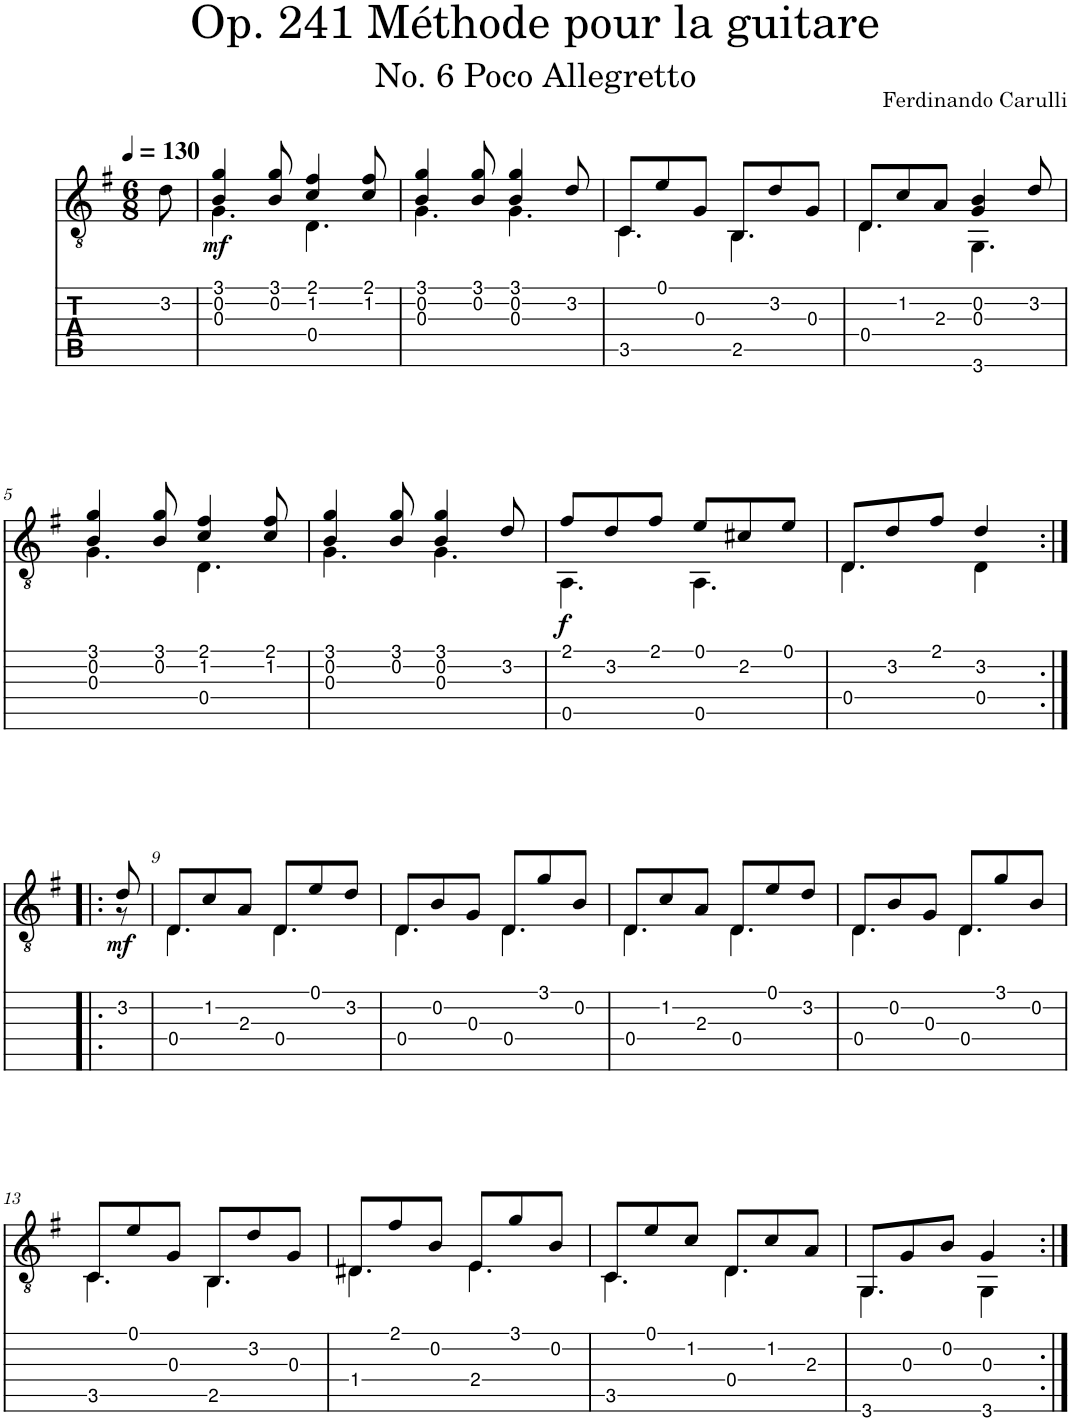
**kern	**kern	**dynam
*part1	*part1	*part1
*staff2	*staff1	*staff1/2
*I"Classical Guitar	*	*
*stria6	*	*
*	*clefGv2	*
*k[f#]	*k[f#]	*
*G:	*G:	*
*M6/8	*M6/8	*
*MM130	*MM130	*
=	=	=
8d	8d\	.
=1	=1	=1
*^	*^	*
!	!	!	!	!LO:DY:b
4B 4g	4.G	4B/ 4g/	4.G\	mf
8B 8g	.	8B/ 8g/	.	.
4c 4f#	4.D	4c/ 4f#/	4.D\	.
8c 8f#	.	8c/ 8f#/	.	.
=2	=2	=2	=2	=2
4B 4g	4.G	4B/ 4g/	4.G\	.
8B 8g	.	8B/ 8g/	.	.
4B 4g	4.G	4B/ 4g/	4.G\	.
8d	.	8d/	.	.
=3	=3	=3	=3	=3
8CL	4.C	8C/L	4.C\	.
8e	.	8e/	.	.
8GJ	.	8G/J	.	.
8BBL	4.BB	8BB/L	4.BB\	.
8d	.	8d/	.	.
8GJ	.	8G/J	.	.
=4	=4	=4	=4	=4
8DL	4.D	8D/L	4.D\	.
8c	.	8c/	.	.
8AJ	.	8A/J	.	.
4G 4B	4.GG	4G/ 4B/	4.GG\	.
8d	.	8d/	.	.
!!LO:LB:g=z	!!
=5	=5	=5	=5	=5
4B 4g	4.G	4B/ 4g/	4.G\	.
8B 8g	.	8B/ 8g/	.	.
4c 4f#	4.D	4c/ 4f#/	4.D\	.
8c 8f#	.	8c/ 8f#/	.	.
=6	=6	=6	=6	=6
4B 4g	4.G	4B/ 4g/	4.G\	.
8B 8g	.	8B/ 8g/	.	.
4B 4g	4.G	4B/ 4g/	4.G\	.
8d	.	8d/	.	.
=7	=7	=7	=7	=7
!	!	!	!	!LO:DY:b
8f#L	4.AA	8f#/L	4.AA\	f
8d	.	8d/	.	.
8f#J	.	8f#/J	.	.
8eL	4.AA	8e/L	4.AA\	.
8c#X	.	8c#X/	.	.
8eJ	.	8e/J	.	.
=8	=8	=8	=8	=8
8DL	4.D	8D/L	4.D\	.
8d	.	8d/	.	.
8f#J	.	8f#/J	.	.
4d	4D	4d/	4D\	.
!!LO:LB:g=z	!!
=8X1:|!|:	=8X1:|!|:	=8X1:|!|:	=8X1:|!|:	=8X1:|!|:
!	!	!	!	!LO:DY:b
8d	8r	8d/	8r	mf
=9	=9	=9	=9	=9
8DL	4.D	8D/L	4.D\	.
8c	.	8c/	.	.
8AJ	.	8A/J	.	.
8DL	4.D	8D/L	4.D\	.
8e	.	8e/	.	.
8dJ	.	8d/J	.	.
=10	=10	=10	=10	=10
8DL	4.D	8D/L	4.D\	.
8B	.	8B/	.	.
8GJ	.	8G/J	.	.
8DL	4.D	8D/L	4.D\	.
8g	.	8g/	.	.
8BJ	.	8B/J	.	.
=11	=11	=11	=11	=11
8DL	4.D	8D/L	4.D\	.
8c	.	8c/	.	.
8AJ	.	8A/J	.	.
8DL	4.D	8D/L	4.D\	.
8e	.	8e/	.	.
8dJ	.	8d/J	.	.
=12	=12	=12	=12	=12
8DL	4.D	8D/L	4.D\	.
8B	.	8B/	.	.
8GJ	.	8G/J	.	.
8DL	4.D	8D/L	4.D\	.
8g	.	8g/	.	.
8BJ	.	8B/J	.	.
!!LO:LB:g=z	!!
=13	=13	=13	=13	=13
8CL	4.C	8C/L	4.C\	.
8e	.	8e/	.	.
8GJ	.	8G/J	.	.
8BBL	4.BB	8BB/L	4.BB\	.
8d	.	8d/	.	.
8GJ	.	8G/J	.	.
=14	=14	=14	=14	=14
8D#XL	4.D#	8D#X/L	4.D#\	.
8f#	.	8f#/	.	.
8BJ	.	8B/J	.	.
8EL	4.E	8E/L	4.E\	.
8g	.	8g/	.	.
8BJ	.	8B/J	.	.
=15	=15	=15	=15	=15
8CL	4.C	8C/L	4.C\	.
8e	.	8e/	.	.
8cJ	.	8c/J	.	.
8DL	4.D	8D/L	4.D\	.
8c	.	8c/	.	.
8AJ	.	8A/J	.	.
=16	=16	=16	=16	=16
8GGL	4.GG	8GG/L	4.GG\	.
8G	.	8G/	.	.
8BJ	.	8B/J	.	.
4G	4GG	4G/	4GG\	.
*v	*v	*	*	*
*	*v	*v	*
=:|!	=:|!	=:|!
*-	*-	*-
